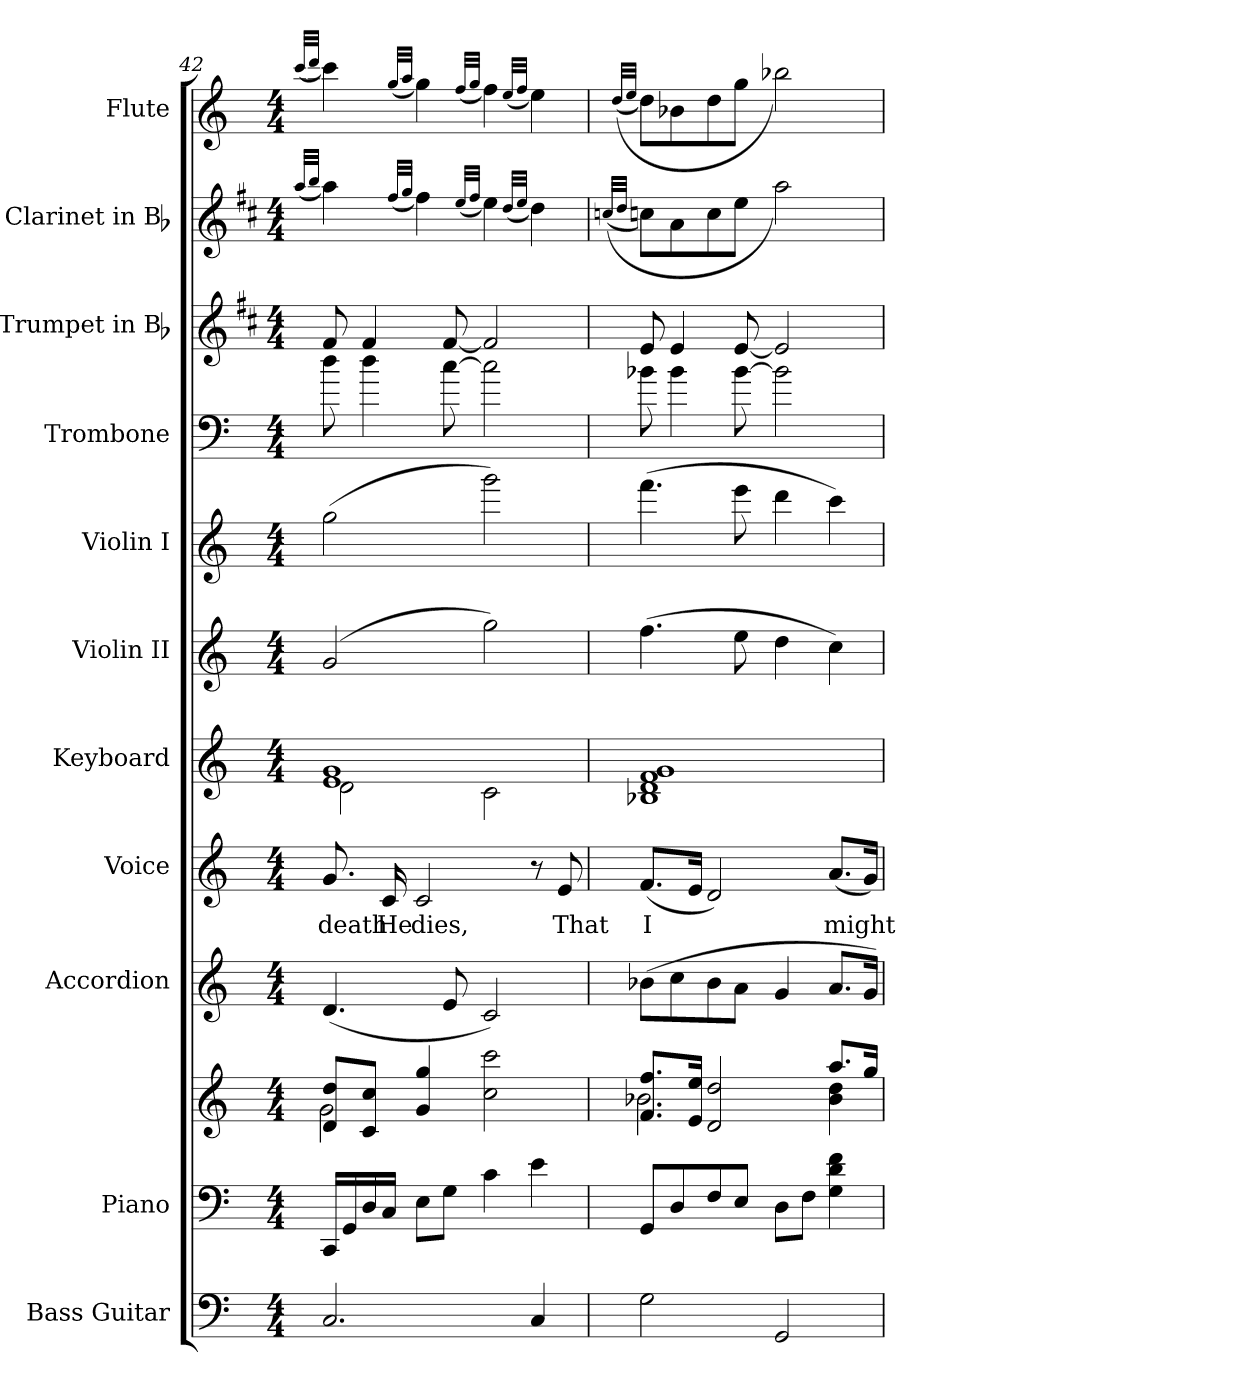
**kern	**kern	**kern	**kern	**kern	**text	**kern	**kern	**kern	**kern	**kern	**kern	**kern
*part11	*part10	*part10	*part9	*part8	*part8	*part7	*part6	*part5	*part4	*part3	*part2	*part1
*staff12	*staff11	*staff10	*staff9	*staff8	*staff8	*staff7	*staff6	*staff5	*staff4	*staff3	*staff2	*staff1
*I"Bass Guitar	*I"Piano	*	*I"Accordion	*I"Voice	*	*I"Keyboard	*I"Violin II	*I"Violin I	*I"Trombone	*I"Trumpet in Bb	*I"Clarinet in Bb	*I"Flute
*I'Bass	*I'Pno.	*	*I'Accord.	*I'Voice	*	*I'Kbd.	*I'Vln. II	*I'Vln. I	*I'Tbn.	*I'Tpt.	*I'Cl.	*I'Fl.
*clefF4	*clefF4	*clefG2	*clefG2	*clefG2	*	*clefG2	*clefG2	*clefG2	*clefF4	*clefG2	*clefG2	*clefG2
*ITrd7c12	*	*	*	*	*	*	*	*	*ITrd8c14	*ITrd1c2	*ITrd1c2	*
*k[]	*k[]	*k[]	*k[]	*k[]	*	*k[]	*k[]	*k[]	*k[]	*k[]	*k[]	*k[]
*C:	*C:	*C:	*C:	*C:	*	*C:	*C:	*C:	*C:	*C:	*C:	*C:
*M4/4	*M4/4	*M4/4	*M4/4	*M4/4	*	*M4/4	*M4/4	*M4/4	*M4/4	*M4/4	*M4/4	*M4/4
=42	=42	=42	=42	=42	=42	=42	=42	=42	=42	=42	=42	=42
.	.	.	.	.	.	.	.	.	.	.	(32qggi/LLL	(32qccci/LLL
.	.	.	.	.	.	.	.	.	.	.	32qaai/JJJ	32qdddi/JJJ
*	*	*^	*	*	*	*	*	*	*	*	*	*
!	!	!	!	!	!	!LO:LY:b:color=#000000	!	!	!	!	!	!	!
*	*	*	*	*	*	*	*^	*	*	*	*	*	*
2.CCi/	16CCi/LL	8di/ 8ddiL	2gi\	(4.di/	8.gi/	death	1ei 1gi	2di\	(2gi/	(2ggi\	8di\	8ei/	4ggi\)	4ccci\)
.	16GGi/	.	.	.	.	.	.	.	.	.	.	.	.	.
.	16Di/	8ci/ 8cciJ	.	.	.	.	.	.	.	.	4di\	4ei/	.	.
!	!	!	!	!	!	!LO:LY:b:color=#000000	!	!	!	!	!	!	!	!
.	16Ci/JJ	.	.	.	16ci/	He	.	.	.	.	.	.	.	.
.	.	.	.	.	.	.	.	.	.	.	.	.	(32qeei/LLL	(32qggi/LLL
.	.	.	.	.	.	.	.	.	.	.	.	.	32qffi/JJJ	32qaai/JJJ
!	!	!	!	!	!	!LO:LY:b:color=#000000	!	!	!	!	!	!	!	!
.	8Ei\L	4gi/ 4ggi	.	.	2ci/	dies,	.	.	.	.	.	.	4eei\)	4ggi\)
.	8Gi\J	.	.	8ei/	.	.	.	.	.	.	[>8ci\	[<8ei/	.	.
.	.	.	.	.	.	.	.	.	.	.	.	.	(32qddi/LLL	(32qffi/LLL
.	.	.	.	.	.	.	.	.	.	.	.	.	32qeei/JJJ	32qggi/JJJ
.	4ci\	2cci\ 2ccci	2ryy	2ci/)	.	.	.	2ci\	2ggi\)	2gggi\)	2ci\]	2ei/]	4ddi\)	4ffi\)
.	.	.	.	.	.	.	.	.	.	.	.	.	(32qcci/LLL	(32qeei/LLL
.	.	.	.	.	.	.	.	.	.	.	.	.	32qddi/JJJ	32qffi/JJJ
4CCi/	4ei\	.	.	.	8r	.	.	.	.	.	.	.	4cci\)	4eei\)
!	!	!	!	!	!	!LO:LY:b:color=#000000	!	!	!	!	!	!	!	!
.	.	.	.	.	8ei/	That	.	.	.	.	.	.	.	.
*	*	*	*	*	*	*	*v	*v	*	*	*	*	*	*
=43	=43	=43	=43	=43	=43	=43	=43	=43	=43	=43	=43	=43	=43
.	.	.	.	.	.	.	.	.	.	.	.	((32qb-Xi/LLL	((32qddi/LLL
.	.	.	.	.	.	.	.	.	.	.	.	32qcci/JJJ	32qeei/JJJ
!	!	!	!	!	!	!LO:LY:b:color=#000000	!	!	!	!	!	!	!
2GGi\	8GGi/L	8.fi/ 8.ffiL	2.b-Xi\	(8b-Xi\L	(8.fi/L	I	1B-Xi 1di 1fi 1gi	(4.ffi\	(4.fffi\	8B-Xi\	8di/	8b-i\L)	8ddi\L)
.	8Di/	.	.	8cci\	.	.	.	.	.	4B-i\	4di/	8gi\	8b-Xi\
.	.	16ei/ 16eeiJk	.	.	16ei/Jk	.	.	.	.	.	.	.	.
.	8Fi/	2di/ 2ddi	.	8b-i\	2di/)	.	.	.	.	.	.	8b-i\	8ddi\
.	8Ei/J	.	.	8ai\J	.	.	.	8eei\	8eeei\	[>8B-i\	[<8di/	8ddi\J	8ggi\J
2GGGi/	8Di\L	.	.	4gi/	.	.	.	4ddi\	4dddi\	2B-i\]	2di/]	2ggi\)	2bb-Xi\)
.	8Fi\J	.	.	.	.	.	.	.	.	.	.	.	.
!	!	!	!	!	!	!LO:LY:b:color=#000000	!	!	!	!	!	!	!
.	4Gi\ 4di 4fi	8.aai/L	4b-i\ 4ddi	8.ai/L	(8.ai/L	might	.	4cci\)	4ccci\)	.	.	.	.
.	.	16ggi/Jk	.	16gi/Jk)	16gi/Jk)	.	.	.	.	.	.	.	.
*	*	*v	*v	*	*	*	*	*	*	*	*	*	*
=	=	=	=	=	=	=	=	=	=	=	=	=
*-	*-	*-	*-	*-	*-	*-	*-	*-	*-	*-	*-	*-
